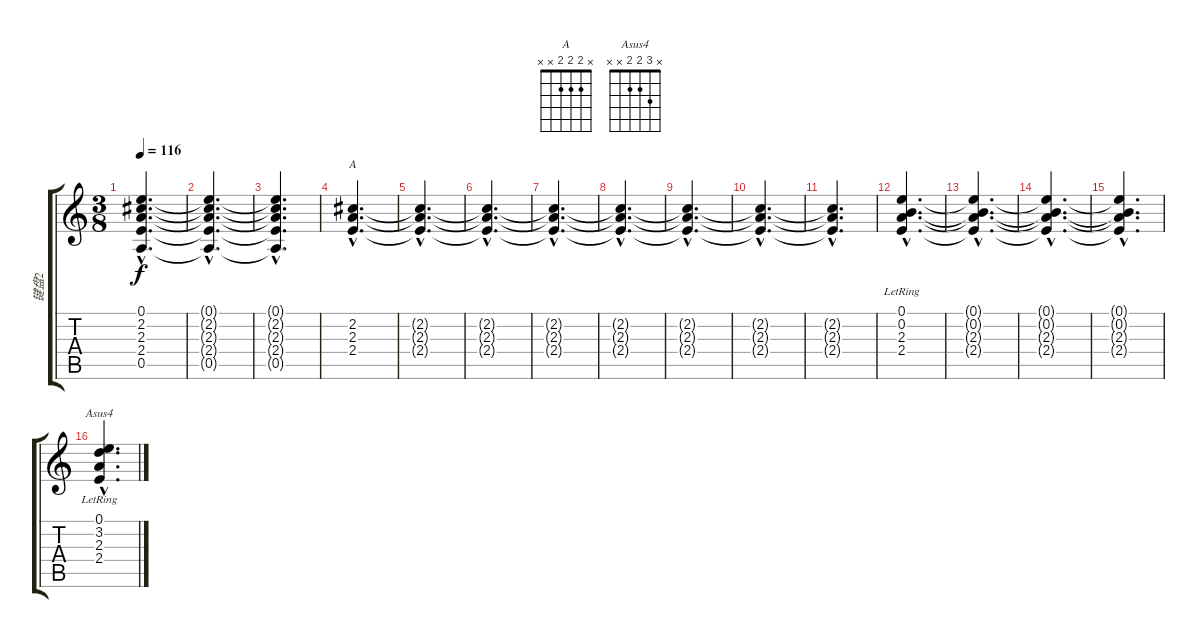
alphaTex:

\track ("键盘2" "键盘2") {instrument acousticguitarnylon}
\staff {score tabs}
\tuning (E4 B3 G3 D3 A2 E2) {hide}
\chord ("A" x 2 2 2 x x)
\chord ("Asus4" x 3 2 2 x x)
\ts (3 8)
\tempo 116
\clef g2
\ks c
(0.1{hac t} 2.2{hac t} 2.3{hac t} 2.4{hac t} 0.5{hac t}).4{d dy f} |
(0.1{hac t} 2.2{hac t} 2.3{hac t} 2.4{hac t} 0.5{hac t}).4{d} |
(0.1{hac t} 2.2{hac t} 2.3{hac t} 2.4{hac t} 0.5{hac t}).4{d} |
(2.2{hac} 2.3{hac} 2.4{hac}).4{d ch "A" instrument synthstrings2} |
(2.2{hac t} 2.3{hac t} 2.4{hac t}).4{d instrument synthstrings2} |
(2.2{hac t} 2.3{hac t} 2.4{hac t}).4{d instrument synthstrings2} |
(2.2{hac t} 2.3{hac t} 2.4{hac t}).4{d instrument synthstrings2} |
(2.2{hac t} 2.3{hac t} 2.4{hac t}).4{d instrument synthstrings2} |
(2.2{hac t} 2.3{hac t} 2.4{hac t}).4{d instrument synthstrings2} |
(2.2{hac t} 2.3{hac t} 2.4{hac t}).4{d instrument synthstrings2} |
(2.2{hac t} 2.3{hac t} 2.4{hac t}).4{d instrument synthstrings2} |
(0.1{hac lr} 0.2{hac lr} 2.3{hac lr} 2.4{hac lr}).4{d} |
(0.1{hac t} 0.2{hac t} 2.3{hac t} 2.4{hac t}).4{d} |
(0.1{hac t} 0.2{hac t} 2.3{hac t} 2.4{hac t}).4{d} |
(0.1{hac t} 0.2{hac t} 2.3{hac t} 2.4{hac t}).4{d} |
(0.1{hac lr} 3.2{hac lr} 2.3{hac lr} 2.4{hac lr}).4{d ch "Asus4"}
